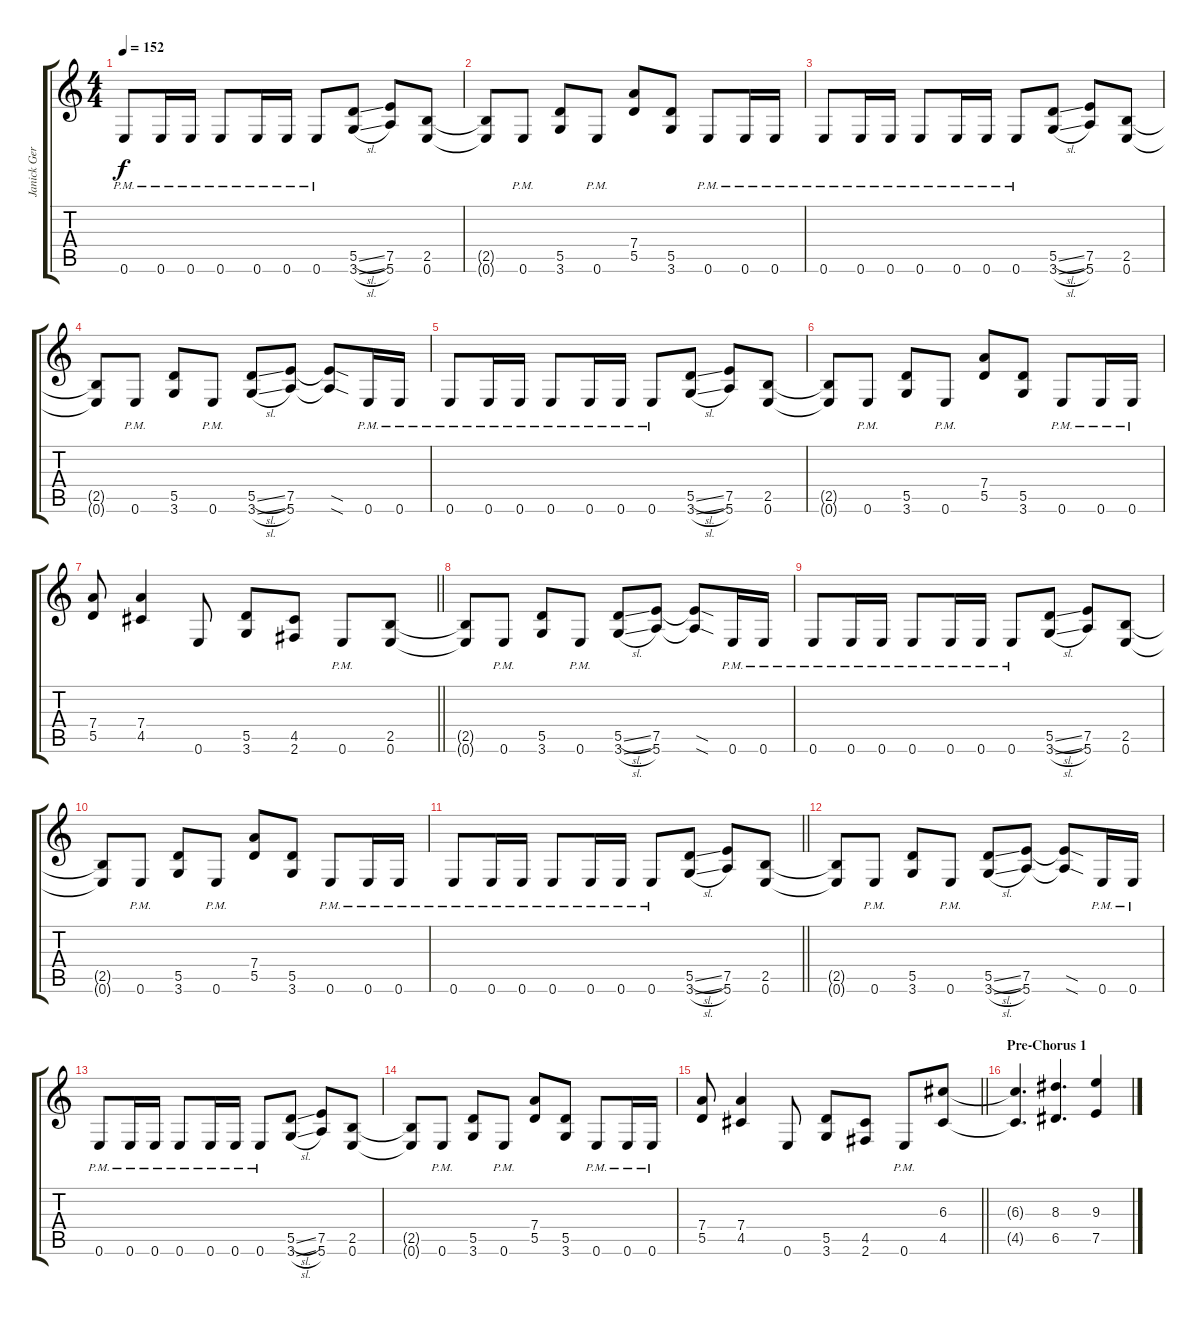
\track ("Janick Gers" "Janick Ger") {instrument overdrivenguitar}
\staff {score tabs}
\tuning (E4 B3 G3 D3 A2 E2) {hide}
\ts (4 4)
\tempo 152
\clef g2
\ks c
0.6{pm}.8{dy f} 0.6{pm}.16 0.6{pm}.16 0.6{pm}.8 0.6{pm}.16 0.6{pm}.16 0.6{pm}.8 (5.5{sl} 3.6{sl}).8 (7.5 5.6).8 (2.5 0.6).8 |
(2.5{t} 0.6{t}).8 0.6{pm}.8 (5.5 3.6).8 0.6{pm}.8 (7.4 5.5).8 (5.5 3.6).8 0.6{pm}.8 0.6{pm}.16 0.6{pm}.16 |
0.6{pm}.8 0.6{pm}.16 0.6{pm}.16 0.6{pm}.8 0.6{pm}.16 0.6{pm}.16 0.6{pm}.8 (5.5{sl} 3.6{sl}).8 (7.5 5.6).8 (2.5 0.6).8 |
(2.5{t} 0.6{t}).8 0.6{pm}.8 (5.5 3.6).8 0.6{pm}.8 (5.5{sl} 3.6{sl}).8 (7.5 5.6).8 (7.5{sod t} 5.6{sod t}).8 0.6{pm}.16 0.6{pm}.16 |
0.6{pm}.8 0.6{pm}.16 0.6{pm}.16 0.6{pm}.8 0.6{pm}.16 0.6{pm}.16 0.6{pm}.8 (5.5{sl} 3.6{sl}).8 (7.5 5.6).8 (2.5 0.6).8 |
(2.5{t} 0.6{t}).8 0.6{pm}.8 (5.5 3.6).8 0.6{pm}.8 (7.4 5.5).8 (5.5 3.6).8 0.6{pm}.8 0.6{pm}.16 0.6{pm}.16 |
\barLineRight lightlight
(7.4 5.5).8 (7.4 4.5).4 0.6.8 (5.5 3.6).8 (4.5 2.6).8 0.6{pm}.8 (2.5 0.6).8 |
(2.5{t} 0.6{t}).8 0.6{pm}.8 (5.5 3.6).8 0.6{pm}.8 (5.5{sl} 3.6{sl}).8 (7.5 5.6).8 (7.5{sod t} 5.6{sod t}).8 0.6{pm}.16 0.6{pm}.16 |
0.6{pm}.8 0.6{pm}.16 0.6{pm}.16 0.6{pm}.8 0.6{pm}.16 0.6{pm}.16 0.6{pm}.8 (5.5{sl} 3.6{sl}).8 (7.5 5.6).8 (2.5 0.6).8 |
(2.5{t} 0.6{t}).8 0.6{pm}.8 (5.5 3.6).8 0.6{pm}.8 (7.4 5.5).8 (5.5 3.6).8 0.6{pm}.8 0.6{pm}.16 0.6{pm}.16 |
\barLineRight lightlight
0.6{pm}.8 0.6{pm}.16 0.6{pm}.16 0.6{pm}.8 0.6{pm}.16 0.6{pm}.16 0.6{pm}.8 (5.5{sl} 3.6{sl}).8 (7.5 5.6).8 (2.5 0.6).8 |
(2.5{t} 0.6{t}).8 0.6{pm}.8 (5.5 3.6).8 0.6{pm}.8 (5.5{sl} 3.6{sl}).8 (7.5 5.6).8 (7.5{sod t} 5.6{sod t}).8 0.6{pm}.16 0.6{pm}.16 |
0.6{pm}.8 0.6{pm}.16 0.6{pm}.16 0.6{pm}.8 0.6{pm}.16 0.6{pm}.16 0.6{pm}.8 (5.5{sl} 3.6{sl}).8 (7.5 5.6).8 (2.5 0.6).8 |
(2.5{t} 0.6{t}).8 0.6{pm}.8 (5.5 3.6).8 0.6{pm}.8 (7.4 5.5).8 (5.5 3.6).8 0.6{pm}.8 0.6{pm}.16 0.6{pm}.16 |
\barLineRight lightlight
(7.4 5.5).8 (7.4 4.5).4 0.6.8 (5.5 3.6).8 (4.5 2.6).8 0.6{pm}.8 (6.3 4.5).8 |
\section ("" "Pre-Chorus 1")
(6.3{t} 4.5{t}).4{d} (8.3 6.5).4{d} (9.3 7.5).4
